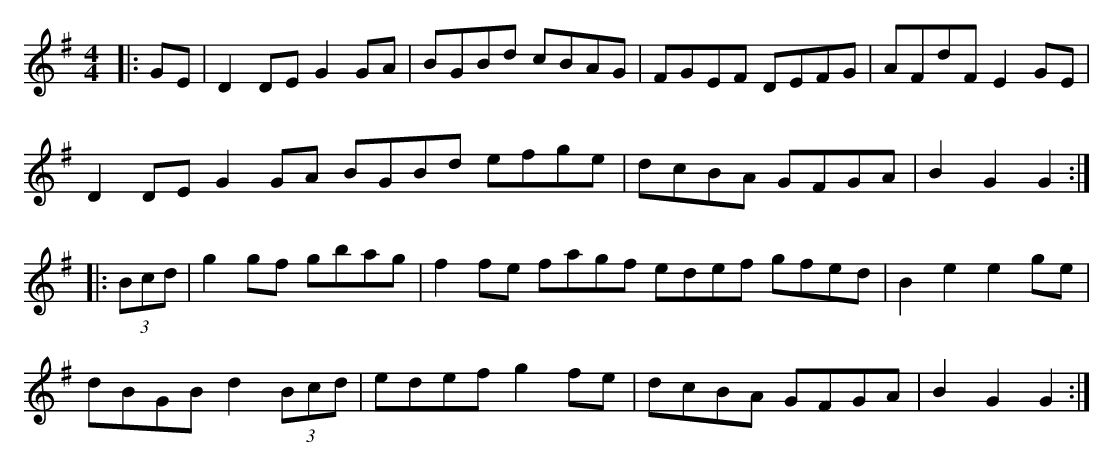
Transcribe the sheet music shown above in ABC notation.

X:1
M:4/4
K:G
|:GE|D2DE G2GA|BGBd cBAG|FGEF DEFG|AFdF E2GE|
D2DE G2GA BGBd efge|dcBA GFGA|B2 G2 G2:|
|:(3Bcd|g2 gf gbag|f2 fe fagf edef gfed|B2e2 e2ge|
dBGB d2 (3Bcd|edef g2fe|dcBA GFGA|B2 G2 G2:|
